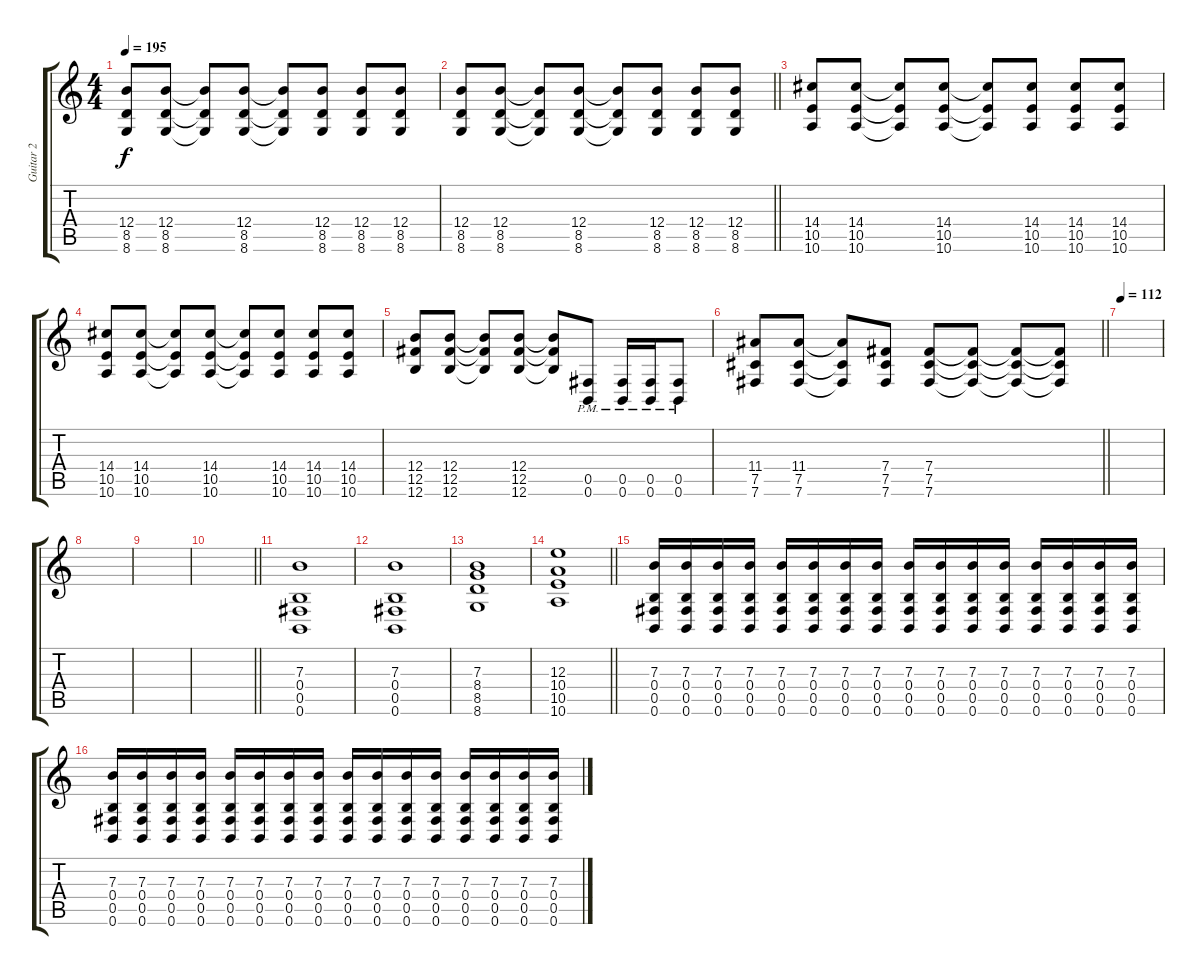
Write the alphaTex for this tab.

\track ("Guitar 2" "Guitar 2") {instrument distortionguitar}
\staff {score tabs}
\tuning (Db4 Ab3 E3 B2 Gb2 B1) {hide}
\ts (4 4)
\tempo 195
\clef g2
\ks c
(12.4 8.5 8.6).8{dy f} (12.4 8.5 8.6).8 (12.4{t} 8.5{t} 8.6{t}).8 (12.4 8.5 8.6).8 (12.4{t} 8.5{t} 8.6{t}).8 (12.4 8.5 8.6).8 (12.4 8.5 8.6).8 (12.4 8.5 8.6).8 |
\barLineRight lightlight
(12.4 8.5 8.6).8 (12.4 8.5 8.6).8 (12.4{t} 8.5{t} 8.6{t}).8 (12.4 8.5 8.6).8 (12.4{t} 8.5{t} 8.6{t}).8 (12.4 8.5 8.6).8 (12.4 8.5 8.6).8 (12.4 8.5 8.6).8 |
(14.4 10.5 10.6).8 (14.4 10.5 10.6).8 (14.4{t} 10.5{t} 10.6{t}).8 (14.4 10.5 10.6).8 (14.4{t} 10.5{t} 10.6{t}).8 (14.4 10.5 10.6).8 (14.4 10.5 10.6).8 (14.4 10.5 10.6).8 |
(14.4 10.5 10.6).8 (14.4 10.5 10.6).8 (14.4{t} 10.5{t} 10.6{t}).8 (14.4 10.5 10.6).8 (14.4{t} 10.5{t} 10.6{t}).8 (14.4 10.5 10.6).8 (14.4 10.5 10.6).8 (14.4 10.5 10.6).8 |
(12.4 12.5 12.6).8 (12.4 12.5 12.6).8 (12.4{t} 12.5{t} 12.6{t}).8 (12.4 12.5 12.6).8 (12.4{t} 12.5{t} 12.6{t}).8 (0.5{pm} 0.6{pm}).8 (0.5{pm} 0.6{pm}).16 (0.5{pm} 0.6{pm}).16 (0.5{pm} 0.6{pm}).8 |
\barLineRight lightlight
(11.4 7.5 7.6).8 (11.4 7.5 7.6).8 (11.4{t} 7.5{t} 7.6{t}).8 (7.4 7.5 7.6).8 (7.4 7.5 7.6).8 (7.4{t} 7.5{t} 7.6{t}).8 (7.4{t} 7.5{t} 7.6{t}).8 (7.4{t} 7.5{t} 7.6{t}).8 |
\tempo 112
|
|
|
\barLineRight lightlight
|
(7.3 0.4 0.5 0.6).1 |
(7.3 0.4 0.5 0.6).1 |
(7.3 8.4 8.5 8.6).1 |
\barLineRight lightlight
(12.3 10.4 10.5 10.6).1 |
(7.3 0.4 0.5 0.6).16 (7.3 0.4 0.5 0.6).16 (7.3 0.4 0.5 0.6).16 (7.3 0.4 0.5 0.6).16 (7.3 0.4 0.5 0.6).16 (7.3 0.4 0.5 0.6).16 (7.3 0.4 0.5 0.6).16 (7.3 0.4 0.5 0.6).16 (7.3 0.4 0.5 0.6).16 (7.3 0.4 0.5 0.6).16 (7.3 0.4 0.5 0.6).16 (7.3 0.4 0.5 0.6).16 (7.3 0.4 0.5 0.6).16 (7.3 0.4 0.5 0.6).16 (7.3 0.4 0.5 0.6).16 (7.3 0.4 0.5 0.6).16 |
(7.3 0.4 0.5 0.6).16 (7.3 0.4 0.5 0.6).16 (7.3 0.4 0.5 0.6).16 (7.3 0.4 0.5 0.6).16 (7.3 0.4 0.5 0.6).16 (7.3 0.4 0.5 0.6).16 (7.3 0.4 0.5 0.6).16 (7.3 0.4 0.5 0.6).16 (7.3 0.4 0.5 0.6).16 (7.3 0.4 0.5 0.6).16 (7.3 0.4 0.5 0.6).16 (7.3 0.4 0.5 0.6).16 (7.3 0.4 0.5 0.6).16 (7.3 0.4 0.5 0.6).16 (7.3 0.4 0.5 0.6).16 (7.3 0.4 0.5 0.6).16
